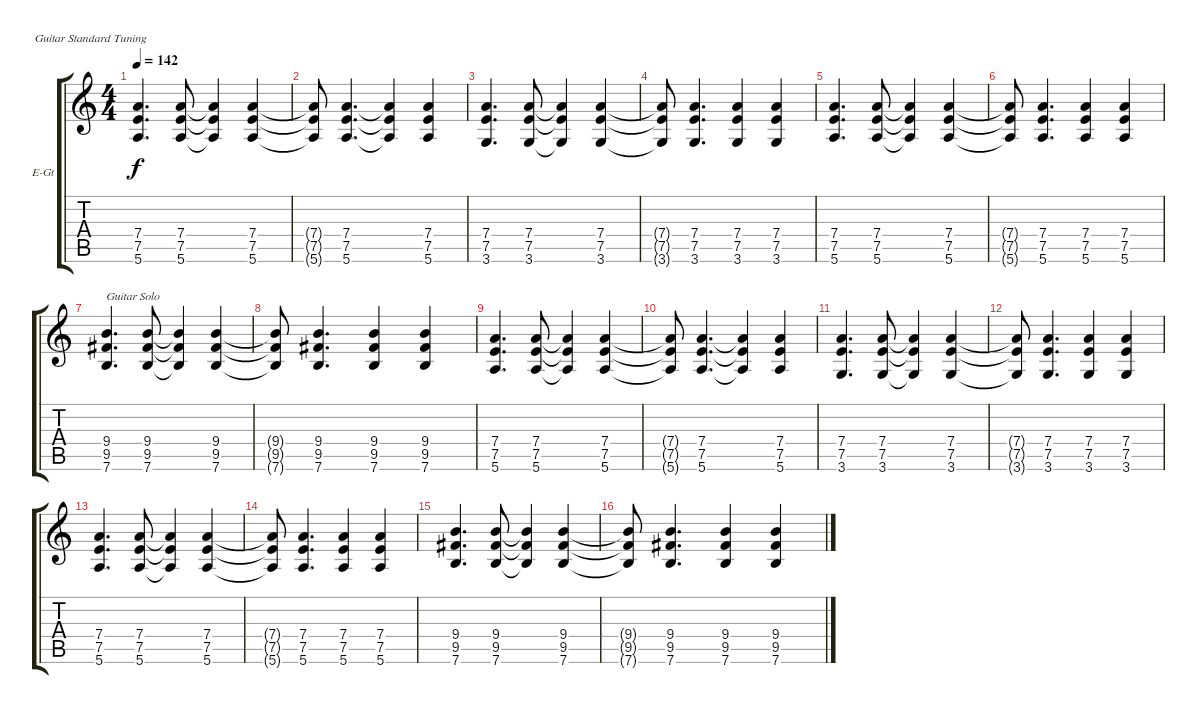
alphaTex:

\bracketExtendMode groupsimilarinstruments
\firstSystemTrackNameOrientation horizontal
\otherSystemsTrackNameOrientation horizontal
\track ("Gtr. 3" "E-Gt") {instrument overdrivenguitar}
\staff {score tabs}
\tuning (E4 B3 G3 D3 A2 E2)
\ts (4 4)
\tempo 142
\clef g2
\ks c
(7.4 7.5 5.6).4{d dy f} (7.4 7.5 5.6).8 (7.4{t} 7.5{t} 5.6{t}).4 (7.4 7.5 5.6).4 |
(7.4{t} 7.5{t} 5.6{t}).8 (7.4 7.5 5.6).4{d} (7.4{t} 7.5{t} 5.6{t}).4 (7.4 7.5 5.6).4 |
(7.4 7.5 3.6).4{d} (7.4 7.5 3.6).8 (7.4{t} 7.5{t} 3.6{t}).4 (7.4 7.5 3.6).4 |
(7.4{t} 7.5{t} 3.6{t}).8 (7.4 7.5 3.6).4{d} (7.4 7.5 3.6).4 (7.4 7.5 3.6).4 |
(7.4 7.5 5.6).4{d} (7.4 7.5 5.6).8 (7.4{t} 7.5{t} 5.6{t}).4 (7.4 7.5 5.6).4 |
(7.4{t} 7.5{t} 5.6{t}).8 (7.4 7.5 5.6).4{d} (7.4 7.5 5.6).4 (7.4 7.5 5.6).4 |
(9.4 9.5 7.6).4{d txt "Guitar Solo"} (9.4 9.5 7.6).8 (9.4{t} 9.5{t} 7.6{t}).4 (9.4 9.5 7.6).4 |
(9.4{t} 9.5{t} 7.6{t}).8 (9.4 9.5 7.6).4{d} (9.4 9.5 7.6).4 (9.4 9.5 7.6).4 |
(7.4 7.5 5.6).4{d} (7.4 7.5 5.6).8 (7.4{t} 7.5{t} 5.6{t}).4 (7.4 7.5 5.6).4 |
(7.4{t} 7.5{t} 5.6{t}).8 (7.4 7.5 5.6).4{d} (7.4{t} 7.5{t} 5.6{t}).4 (7.4 7.5 5.6).4 |
(7.4 7.5 3.6).4{d} (7.4 7.5 3.6).8 (7.4{t} 7.5{t} 3.6{t}).4 (7.4 7.5 3.6).4 |
(7.4{t} 7.5{t} 3.6{t}).8 (7.4 7.5 3.6).4{d} (7.4 7.5 3.6).4 (7.4 7.5 3.6).4 |
(7.4 7.5 5.6).4{d} (7.4 7.5 5.6).8 (7.4{t} 7.5{t} 5.6{t}).4 (7.4 7.5 5.6).4 |
(7.4{t} 7.5{t} 5.6{t}).8 (7.4 7.5 5.6).4{d} (7.4 7.5 5.6).4 (7.4 7.5 5.6).4 |
(9.4 9.5 7.6).4{d} (9.4 9.5 7.6).8 (9.4{t} 9.5{t} 7.6{t}).4 (9.4 9.5 7.6).4 |
(9.4{t} 9.5{t} 7.6{t}).8 (9.4 9.5 7.6).4{d} (9.4 9.5 7.6).4 (9.4 9.5 7.6).4
